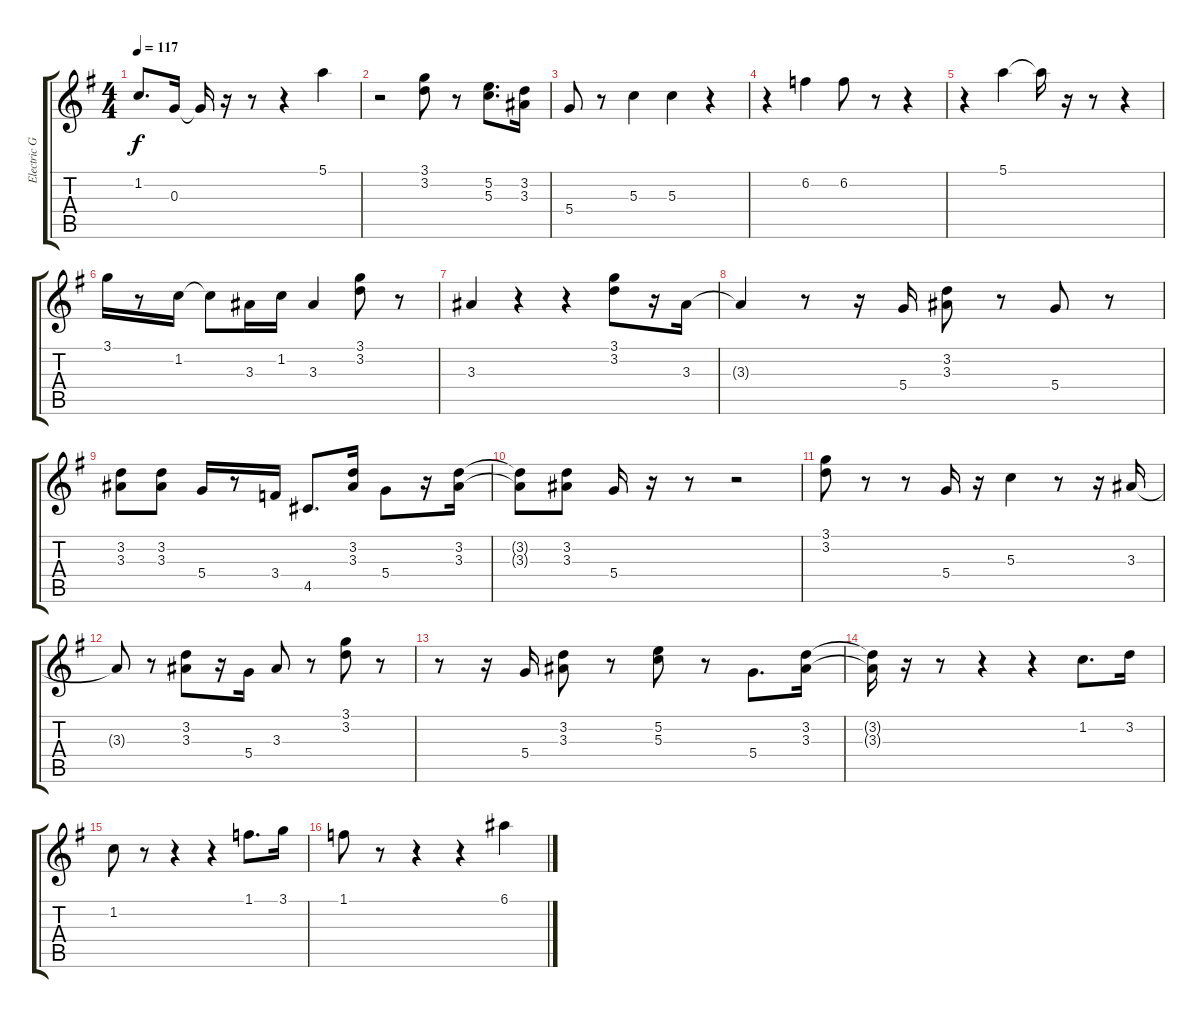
\track ("Electric Guitar (Jazz)" "Electric G") {instrument electricguitarjazz}
\staff {score tabs}
\tuning (E4 B3 G3 D3 A2 E2) {hide}
\ts (4 4)
\tempo 117
\clef g2
\ks g
1.2.8{d dy f} 0.3.16 0.3{t}.16 r.16 r.8 r.4 5.1.4 |
r.2 (3.1 3.2).8 r.8 (5.2 5.3).8{d} (3.2 3.3).16 |
5.4.8 r.8 5.3.4 5.3.4 r.4 |
r.4 6.2.4 6.2.8 r.8 r.4 |
r.4 5.1.4 5.1{t}.16 r.16 r.8 r.4 |
3.1.16 r.8 1.2.16 1.2{t}.8 3.3.16 1.2.16 3.3.4 (3.1 3.2).8 r.8 |
3.3.4 r.4 r.4 (3.1 3.2).8 r.16 3.3.16 |
3.3{t}.4 r.8 r.16 5.4.16 (3.2 3.3).8 r.8 5.4.8 r.8 |
(3.2 3.3).8 (3.2 3.3).8 5.4.16 r.8 3.4.16 4.5.8{d} (3.2 3.3).16 5.4.8 r.16 (3.2 3.3).16 |
(3.2{t} 3.3{t}).8 (3.2 3.3).8 5.4.16 r.16 r.8 r.2 |
(3.1 3.2).8 r.8 r.8 5.4.16 r.16 5.3.4 r.8 r.16 3.3.16 |
3.3{t}.8 r.8 (3.2 3.3).8 r.16 5.4.16 3.3.8 r.8 (3.1 3.2).8 r.8 |
r.8 r.16 5.4.16 (3.2 3.3).8 r.8 (5.2 5.3).8 r.8 5.4.8{d} (3.2 3.3).16 |
(3.2{t} 3.3{t}).16 r.16 r.8 r.4 r.4 1.2.8{d} 3.2.16 |
1.2.8 r.8 r.4 r.4 1.1.8{d} 3.1.16 |
1.1.8 r.8 r.4 r.4 6.1.4
